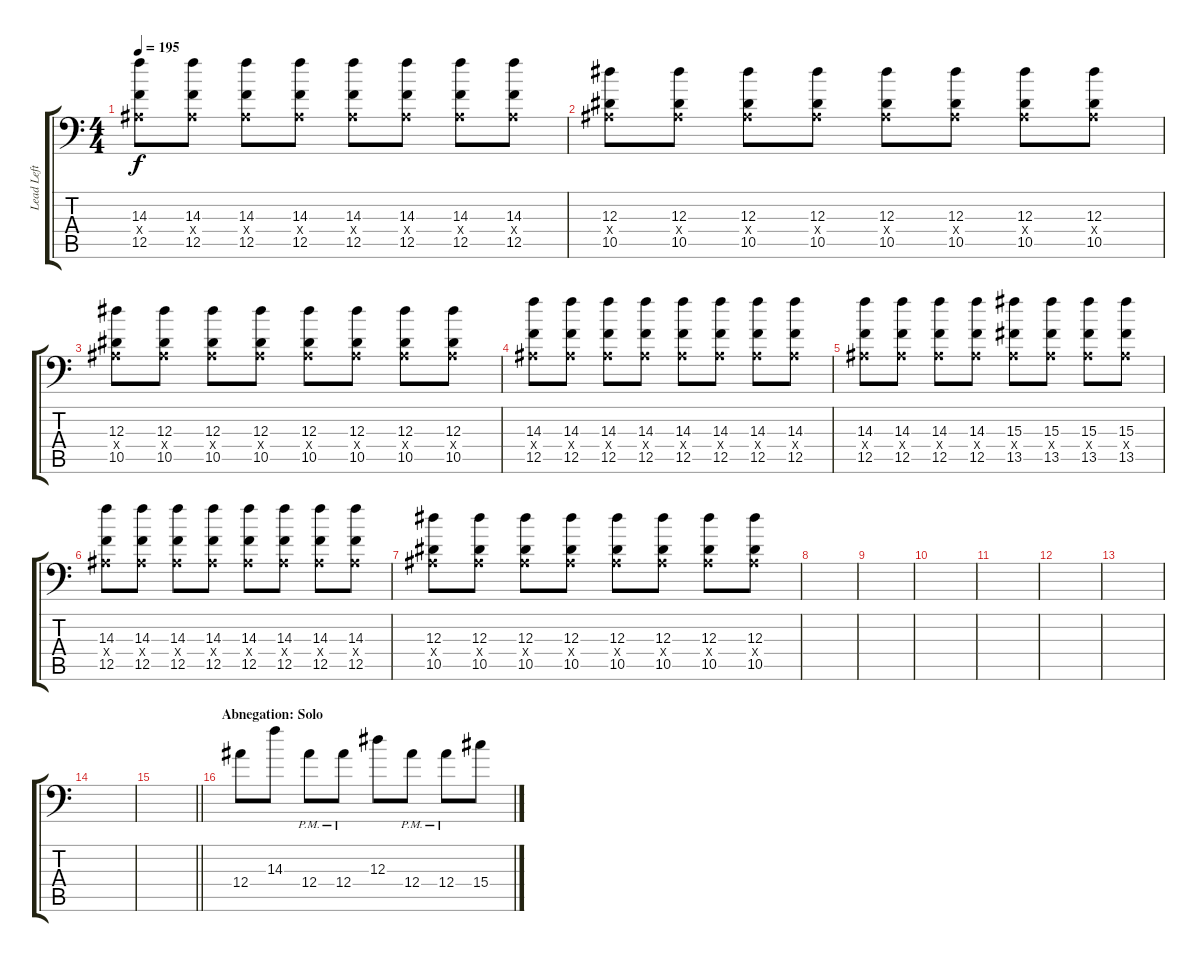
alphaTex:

\track ("Lead Left 1" "Lead Left ") {instrument distortionguitar}
\staff {score tabs}
\tuning (C4 G3 Eb3 Bb2 F2 Bb1) {hide}
\ts (4 4)
\tempo 195
\clef f4
\ks c
(14.3 0.4{x} 12.5).8{dy f} (14.3 0.4{x} 12.5).8 (14.3 0.4{x} 12.5).8 (14.3 0.4{x} 12.5).8 (14.3 0.4{x} 12.5).8 (14.3 0.4{x} 12.5).8 (14.3 0.4{x} 12.5).8 (14.3 0.4{x} 12.5).8 |
(12.3 0.4{x} 10.5).8 (12.3 0.4{x} 10.5).8 (12.3 0.4{x} 10.5).8 (12.3 0.4{x} 10.5).8 (12.3 0.4{x} 10.5).8 (12.3 0.4{x} 10.5).8 (12.3 0.4{x} 10.5).8 (12.3 0.4{x} 10.5).8 |
(12.3 0.4{x} 10.5).8 (12.3 0.4{x} 10.5).8 (12.3 0.4{x} 10.5).8 (12.3 0.4{x} 10.5).8 (12.3 0.4{x} 10.5).8 (12.3 0.4{x} 10.5).8 (12.3 0.4{x} 10.5).8 (12.3 0.4{x} 10.5).8 |
(14.3 0.4{x} 12.5).8 (14.3 0.4{x} 12.5).8 (14.3 0.4{x} 12.5).8 (14.3 0.4{x} 12.5).8 (14.3 0.4{x} 12.5).8 (14.3 0.4{x} 12.5).8 (14.3 0.4{x} 12.5).8 (14.3 0.4{x} 12.5).8 |
(14.3 0.4{x} 12.5).8 (14.3 0.4{x} 12.5).8 (14.3 0.4{x} 12.5).8 (14.3 0.4{x} 12.5).8 (15.3 0.4{x} 13.5).8 (15.3 0.4{x} 13.5).8 (15.3 0.4{x} 13.5).8 (15.3 0.4{x} 13.5).8 |
(14.3 0.4{x} 12.5).8 (14.3 0.4{x} 12.5).8 (14.3 0.4{x} 12.5).8 (14.3 0.4{x} 12.5).8 (14.3 0.4{x} 12.5).8 (14.3 0.4{x} 12.5).8 (14.3 0.4{x} 12.5).8 (14.3 0.4{x} 12.5).8 |
(12.3 0.4{x} 10.5).8 (12.3 0.4{x} 10.5).8 (12.3 0.4{x} 10.5).8 (12.3 0.4{x} 10.5).8 (12.3 0.4{x} 10.5).8 (12.3 0.4{x} 10.5).8 (12.3 0.4{x} 10.5).8 (12.3 0.4{x} 10.5).8 |
|
|
|
|
|
|
|
\barLineRight lightlight
|
\section ("" "Abnegation: Solo")
12.4.8 14.3.8 12.4{pm}.8 12.4{pm}.8 12.3.8 12.4{pm}.8 12.4{pm}.8 15.4.8
